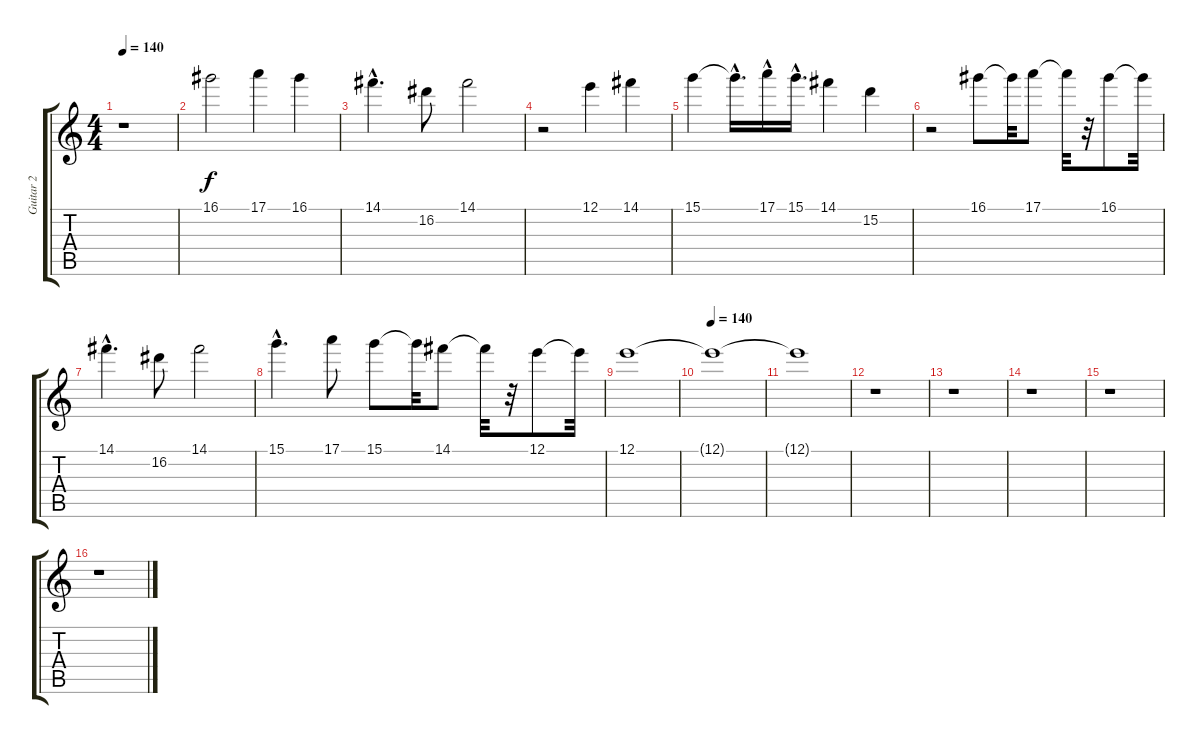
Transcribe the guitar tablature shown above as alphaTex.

\track ("Guitar 2" "Guitar 2") {instrument distortionguitar}
\staff {score tabs}
\tuning (E4 B3 G3 D3 A2 E2) {hide}
\ts (4 4)
\tempo 140
\tempo 100
\tempo 140
\clef g2
\ks c
r.1{dy f instrument distortionguitar} |
16.1.2 17.1.4 16.1.4 |
14.1{hac}.4{d} 16.2.8 14.1.2 |
r.2 12.1.4 14.1.4 |
15.1.4 15.1{hac t}.16{d} 17.1{hac}.16 15.1{hac}.16{d} 14.1.4 15.2.4 |
r.2 16.1.8 16.1{t}.32 17.1.8 17.1{t}.32 r.32 16.1.8 16.1{t}.32 |
14.1{hac}.4{d} 16.2.8 14.1.2 |
15.1{hac}.4{d} 17.1.8 15.1.8 15.1{t}.32 14.1.8 14.1{t}.32 r.32 12.1.8 12.1{t}.32 |
12.1.1 |
\tempo 140
12.1{t}.1 |
12.1{t}.1 |
r.1 |
r.1 |
r.1 |
r.1 |
r.1
